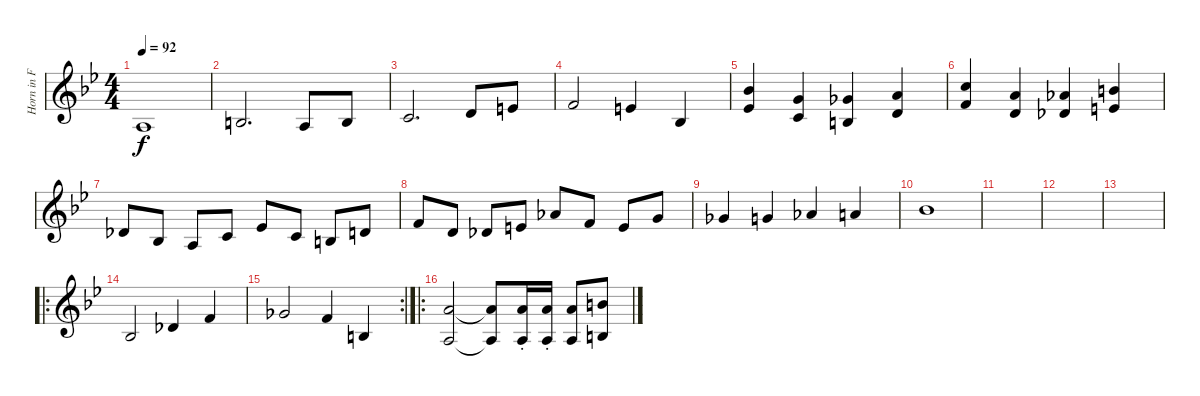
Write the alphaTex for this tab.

\track ("Horn in F" "Horn in F") {instrument frenchhorn}
\staff {score}
\tuning (A4 E4 C4 G3 D3 A2) {hide}
\ts (4 4)
\tempo 92
\clef g2
\ks gminor
2.4.1{dy f} |
4.4.2{d} 2.4.8 4.4.8 |
5.4.2{d} 7.4.8 9.4.8 |
10.4.2 9.4.4 3.4.4 |
(10.3 13.5).4 (7.3 10.5).4 (6.3 9.5).4 (9.3 12.5).4 |
(8.2 10.4).4 (5.2 7.4).4 (4.2 6.4).4 (7.2 9.4).4 |
6.4.8 8.5.8 7.5.8 5.4.8 8.4.8 10.5.8 9.5.8 7.4.8 |
10.4.8 12.5.8 11.5.8 9.4.8 13.4.8 15.5.8 14.5.8 12.4.8 |
11.4.4 12.4.4 13.4.4 14.4.4 |
15.4.1 |
|
|
|
\ro
8.5.2 11.5.4 10.4.4 |
\rc 2
11.4.2 10.4.4 9.5.4 |
\ro
(9.3 7.5).2 (9.3{t} 7.5{t}).8 (9.3{st} 7.5{st}).16 (9.3{st} 7.5{st}).16 (9.3 7.5).8 (11.3 9.5).8
